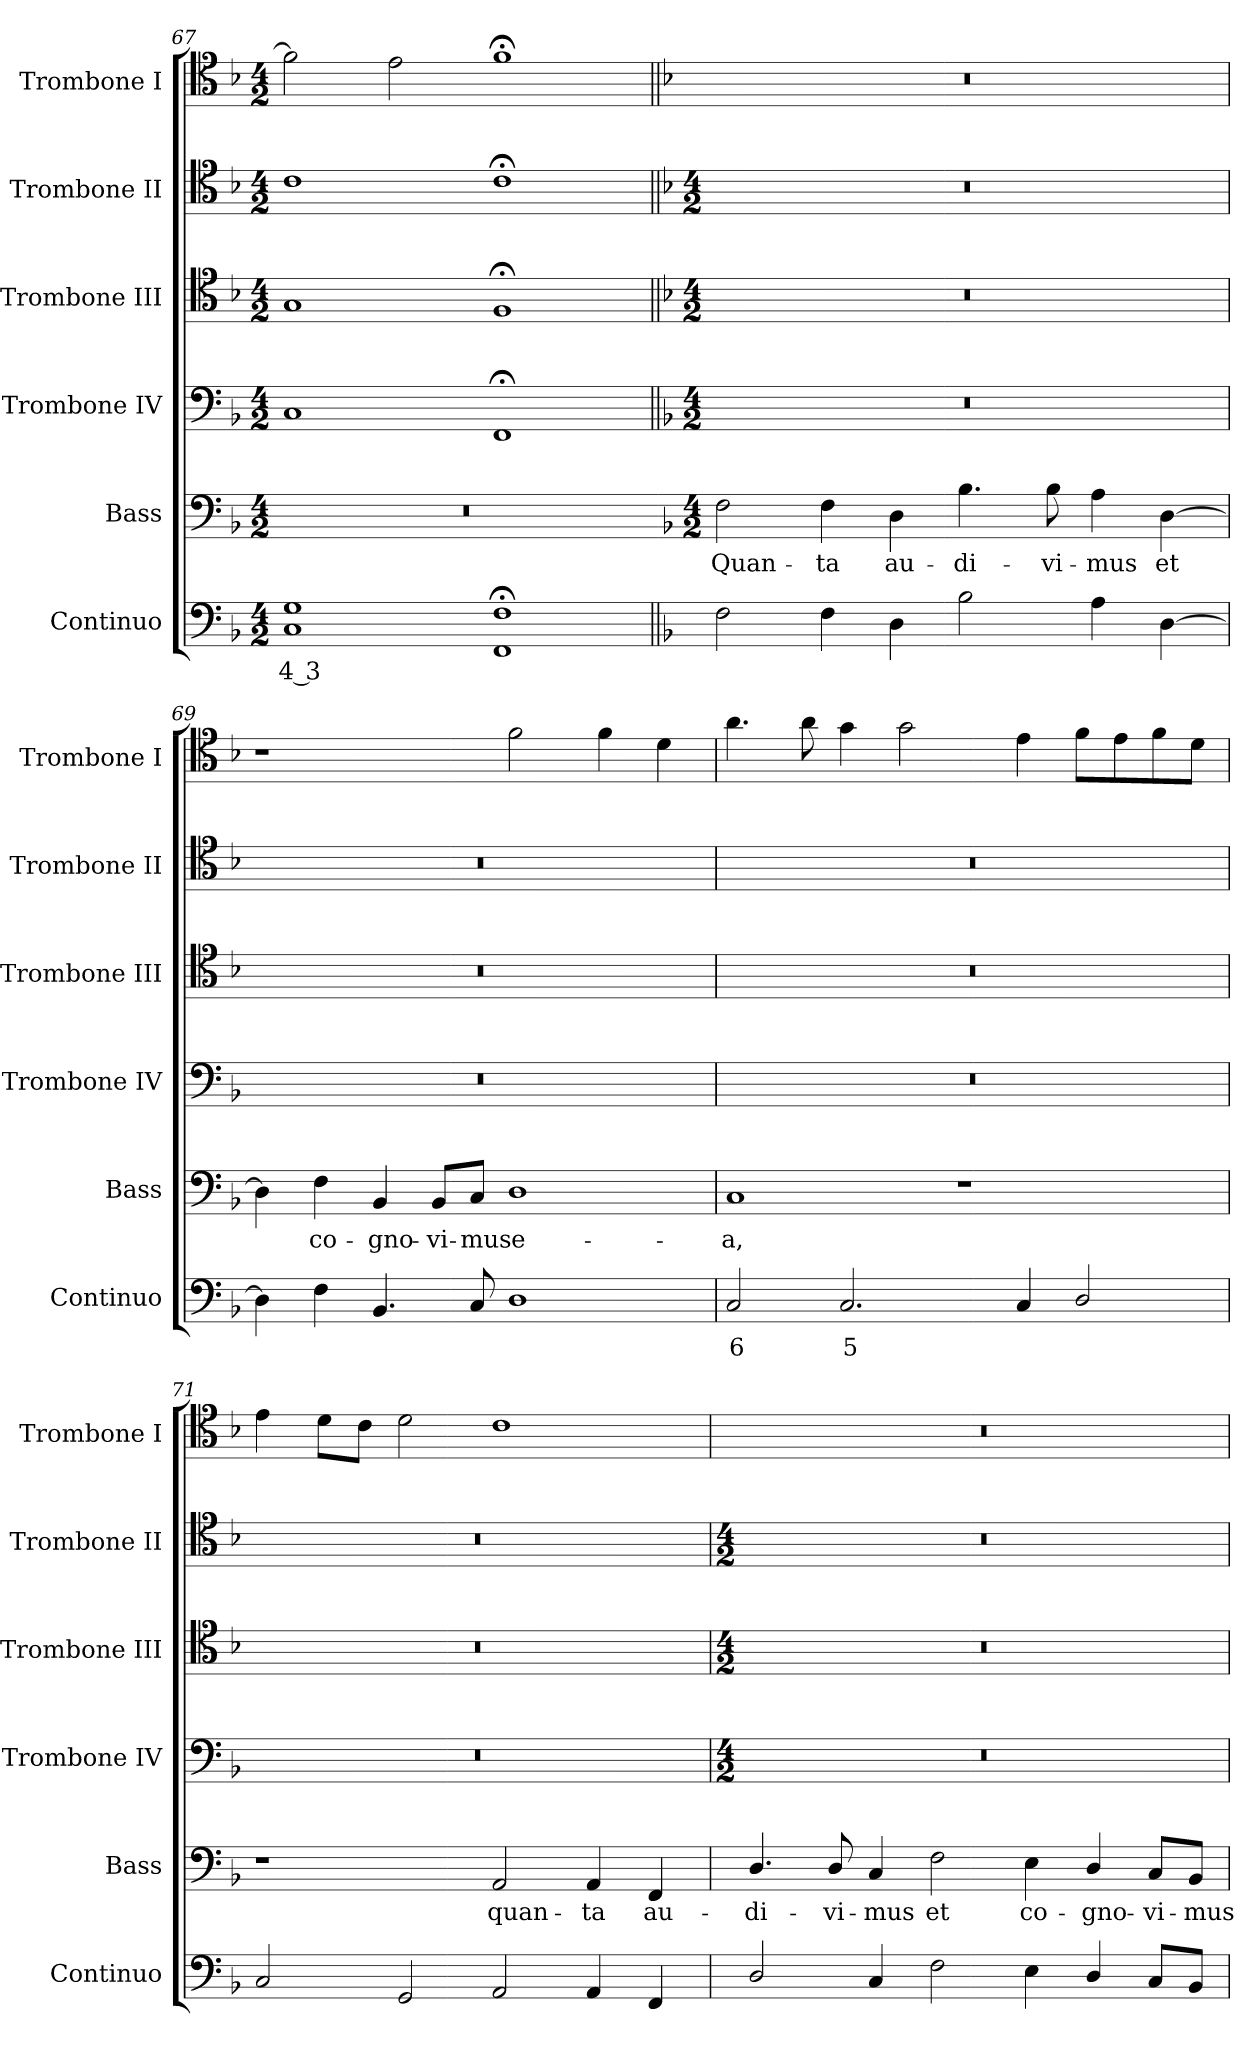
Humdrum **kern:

**kern	**text	**kern	**text	**kern	**kern	**kern	**kern
*part6	*part6	*part5	*part5	*part4	*part3	*part2	*part1
*staff6	*staff6	*staff5	*staff5	*staff4	*staff3	*staff2	*staff1
*I"Continuo	*	*I"Bass	*	*I"Trombone IV	*I"Trombone III	*I"Trombone II	*I"Trombone I
*I'Continuo	*	*I'Bass	*	*I'Trombone IV	*I'Trombone III	*I'Trombone II	*I'Trombone I
*clefF4	*	*clefF4	*	*clefF4	*clefC4	*clefC4	*clefC4
*k[b-]	*	*k[b-]	*	*k[b-]	*k[b-]	*k[b-]	*k[b-]
*F:	*	*F:	*	*F:	*F:	*F:	*F:
*M4/2	*	*M4/2	*	*M4/2	*M4/2	*M4/2	*M4/2
=67	=67	=67	=67	=67	=67	=67	=67
!	!LO:LY:b	!	!	!	!	!	!
1C 1G	4 3	0r	.	1C	1G	1c	2f]
.	.	.	.	.	.	.	2e
1FF;< 1F;<	.	.	.	1FF;<	1F;<	1c;<	1f;<
!!LO:LB:g=z
=68||	=68||	=68	=68||	=68||	=68||	=68||	=68||
*	*	*k[b-]	*	*	*	*	*
*	*	*F:	*	*	*	*	*
*	*	*M4/2	*	*M4/2	*M4/2	*M4/2	*
!	!	!	!LO:LY:b	!	!	!	!
2F	.	2F	Quan-	0r	0r	0r	0r
!	!	!	!LO:LY:b	!	!	!	!
4F	.	4F	-ta	.	.	.	.
!	!	!	!LO:LY:b	!	!	!	!
4D	.	4D	au-	.	.	.	.
!	!	!	!LO:LY:b	!	!	!	!
2B-	.	4.B-	-di-	.	.	.	.
!	!	!	!LO:LY:b	!	!	!	!
.	.	8B-	-vi-	.	.	.	.
!	!	!	!LO:LY:b	!	!	!	!
4A	.	4A	-mus	.	.	.	.
!	!	!	!LO:LY:b	!	!	!	!
[4D	.	[4D	et	.	.	.	.
=69	=69	=69	=69	=69	=69	=69	=69
4D]	.	4D]	.	0r	0r	0r	1r
!	!	!	!LO:LY:b	!	!	!	!
4F	.	4F	co-	.	.	.	.
!	!	!	!LO:LY:b	!	!	!	!
4.BB-	.	4BB-	-gno-	.	.	.	.
!	!	!	!LO:LY:b	!	!	!	!
.	.	8BB-/L	-vi-	.	.	.	.
!	!	!	!LO:LY:b	!	!	!	!
8C	.	8C/J	-mus	.	.	.	.
!	!	!	!LO:LY:b	!	!	!	!
1D	.	1D	e-	.	.	.	2f
.	.	.	.	.	.	.	4f
.	.	.	.	.	.	.	4d
=70	=70	=70	=70	=70	=70	=70	=70
!	!LO:LY:b	!	!LO:LY:b	!	!	!	!
2C	6	1C	-a,	0r	0r	0r	4.a
.	.	.	.	.	.	.	8a
!	!LO:LY:b	!	!	!	!	!	!
2.C	5	.	.	.	.	.	4g
.	.	.	.	.	.	.	2g
.	.	1r	.	.	.	.	.
4C	.	.	.	.	.	.	4e
2D/	.	.	.	.	.	.	8fL
.	.	.	.	.	.	.	8e
.	.	.	.	.	.	.	8f
.	.	.	.	.	.	.	8dJ
=71	=71	=71	=71	=71	=71	=71	=71
2C	.	1r	.	0r	0r	0r	4e
.	.	.	.	.	.	.	8dL
.	.	.	.	.	.	.	8cJ
2GG	.	.	.	.	.	.	2d
!	!	!	!LO:LY:b	!	!	!	!
2AA	.	2AA	quan-	.	.	.	1c
!	!	!	!LO:LY:b	!	!	!	!
4AA	.	4AA	-ta	.	.	.	.
!	!	!	!LO:LY:b	!	!	!	!
4FF	.	4FF	au-	.	.	.	.
!!LO:LB:g=z
=72	=72	=72	=72	=72	=72	=72	=72
*	*	*	*	*M4/2	*M4/2	*M4/2	*
!	!	!	!LO:LY:b	!	!	!	!
2D/	.	4.D/	-di-	0r	0r	0r	0r
!	!	!	!LO:LY:b	!	!	!	!
.	.	8D/	-vi-	.	.	.	.
!	!	!	!LO:LY:b	!	!	!	!
4C	.	4C	-mus	.	.	.	.
!	!	!	!LO:LY:b	!	!	!	!
2F	.	2F	et	.	.	.	.
!	!	!	!LO:LY:b	!	!	!	!
4E	.	4E	co-	.	.	.	.
!	!	!	!LO:LY:b	!	!	!	!
4D/	.	4D/	-gno-	.	.	.	.
!	!	!	!LO:LY:b	!	!	!	!
8CL	.	8C/L	-vi-	.	.	.	.
!	!	!	!LO:LY:b	!	!	!	!
8BB-J	.	8BB-/J	-mus	.	.	.	.
=	=	=	=	=	=	=	=
*-	*-	*-	*-	*-	*-	*-	*-
